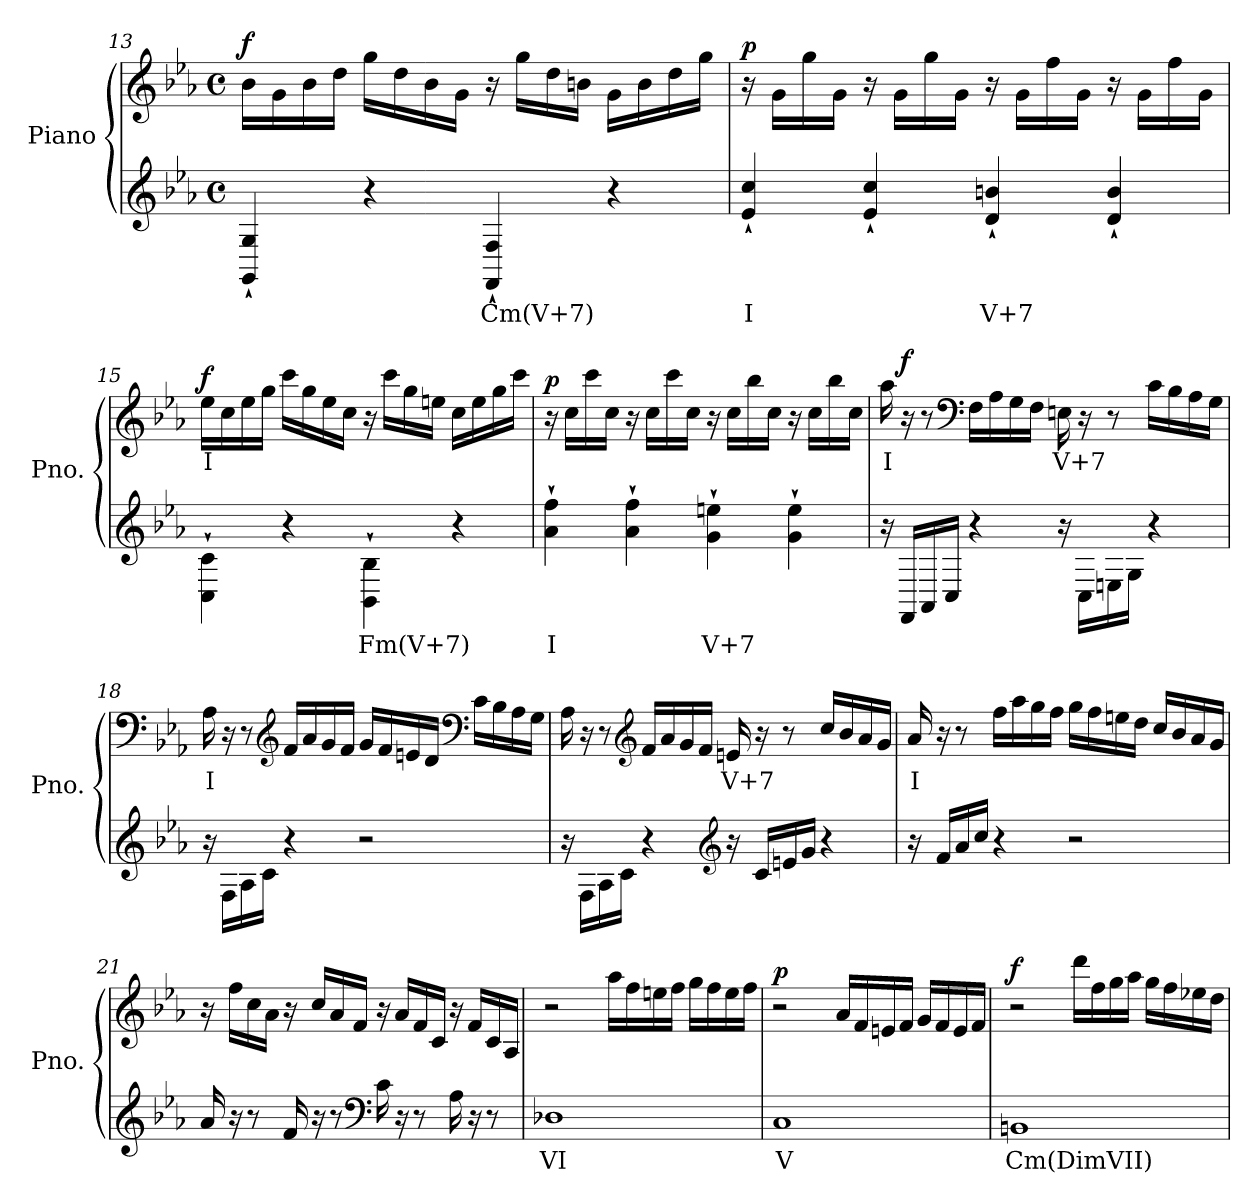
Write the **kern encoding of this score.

**kern	**text	**kern	**text	**dynam
*part1	*part1	*part1	*part1	*part1
*staff2	*staff2	*staff1	*staff1	*staff1/2
*I"Piano	*	*	*	*
*I'Pno.	*	*	*	*
!!LO:LB:g=z
*clefG2	*	*clefG2	*	*
*k[b-e-a-]	*	*k[b-e-a-]	*	*
*M4/4	*	*M4/4	*	*
*met(c)	*	*met(c)	*	*
=13	=13	=13	=13	=13
!	!	!	!	!LO:DY:b
4GG/` 4G/`	.	16b-\LL	.	f
.	.	16g\	.	.
.	.	16b-\	.	.
.	.	16dd\JJ	.	.
4r	.	16gg\LL	.	.
.	.	16dd\	.	.
.	.	16b-\	.	.
.	.	16g\JJ	.	.
!	!LO:LY:b	!	!	!
4FF/` 4F/`	Cm(V+7)	16r	.	.
.	.	16gg\LL	.	.
.	.	16dd\	.	.
.	.	16bn\JJ	.	.
4r	.	16g\LL	.	.
.	.	16b\	.	.
.	.	16dd\	.	.
.	.	16gg\JJ	.	.
=14	=14	=14	=14	=14
!	!LO:LY:b	!	!	!LO:DY:b
4e-/`< 4cc/`<	I	16r	.	p
.	.	16g\LL	.	.
.	.	16gg\	.	.
.	.	16g\JJ	.	.
4e-/` 4cc/`	.	16r	.	.
.	.	16g\LL	.	.
.	.	16gg\	.	.
.	.	16g\JJ	.	.
!	!LO:LY:b	!	!	!
4d/` 4bn/`	V+7	16r	.	.
.	.	16g\LL	.	.
.	.	16ff\	.	.
.	.	16g\JJ	.	.
4d/` 4b/`	.	16r	.	.
.	.	16g\LL	.	.
.	.	16ff\	.	.
.	.	16g\JJ	.	.
!!LO:LB:g=z
=15	=15	=15	=15	=15
!	!	!	!LO:LY:b	!LO:DY:b
4C\` 4c\`	.	16ee-\LL	I	f
.	.	16cc\	.	.
.	.	16ee-\	.	.
.	.	16gg\JJ	.	.
4r	.	16ccc\LL	.	.
.	.	16gg\	.	.
.	.	16ee-\	.	.
.	.	16cc\JJ	.	.
!	!LO:LY:b	!	!	!
4BB-\` 4B-\`	Fm(V+7)	16r	.	.
.	.	16ccc\LL	.	.
.	.	16gg\	.	.
.	.	16een\JJ	.	.
4r	.	16cc\LL	.	.
.	.	16ee\	.	.
.	.	16gg\	.	.
.	.	16ccc\JJ	.	.
=16	=16	=16	=16	=16
!	!LO:LY:b	!	!	!LO:DY:b
4a-\`< 4ff\`<	I	16r	.	p
.	.	16cc\LL	.	.
.	.	16ccc\	.	.
.	.	16cc\JJ	.	.
4a-\` 4ff\`	.	16r	.	.
.	.	16cc\LL	.	.
.	.	16ccc\	.	.
.	.	16cc\JJ	.	.
!	!LO:LY:b	!	!	!
4g\` 4een\`	V+7	16r	.	.
.	.	16cc\LL	.	.
.	.	16bb-\	.	.
.	.	16cc\JJ	.	.
4g\` 4ee\`	.	16r	.	.
.	.	16cc\LL	.	.
.	.	16bb-\	.	.
.	.	16cc\JJ	.	.
!!LO:LB:g=z
=17	=17	=17	=17	=17
!	!	!	!LO:LY:b	!
16r	.	16aa-\	I	.
!	!	!	!	!LO:DY:b
16FF</LL	.	16r	.	f
16AA-/	.	8r	.	.
16C/JJ	.	.	.	.
*	*	*clefF4	*	*
4r	.	16F\LL	.	.
.	.	16A-\	.	.
.	.	16G\	.	.
.	.	16F\JJ	.	.
!	!	!	!LO:LY:b	!
16r	.	16En\	V+7	.
16C<\LL	.	16r	.	.
16En\	.	8r	.	.
16G\JJ	.	.	.	.
4r	.	16c\LL	.	.
.	.	16B-\	.	.
.	.	16A-\	.	.
.	.	16G\JJ	.	.
=18	=18	=18	=18	=18
!	!	!	!LO:LY:b	!
16r	.	16A-\	I	.
16F<\LL	.	16r	.	.
16A-\	.	8r	.	.
16c\JJ	.	.	.	.
*	*	*clefG2	*	*
4r	.	16f/LL	.	.
.	.	16a-/	.	.
.	.	16g/	.	.
.	.	16f/JJ	.	.
2r	.	16g/LL	.	.
.	.	16f/	.	.
.	.	16en/	.	.
.	.	16d/JJ	.	.
*	*	*clefF4	*	*
.	.	16c\LL	.	.
.	.	16B-\	.	.
.	.	16A-\	.	.
.	.	16G\JJ	.	.
!!LO:LB:g=z
=19	=19	=19	=19	=19
16r	.	16A-\	.	.
16F\LL	.	16r	.	.
16A-\	.	8r	.	.
16c\JJ	.	.	.	.
*	*	*clefG2	*	*
4r	.	16f/LL	.	.
.	.	16a-/	.	.
.	.	16g/	.	.
.	.	16f/JJ	.	.
*clefG2	*	*	*	*
!	!	!	!LO:LY:b	!
16r	.	16en/	V+7	.
16c/LL	.	16r	.	.
16en/	.	8r	.	.
16g/JJ	.	.	.	.
4r	.	16cc/LL	.	.
.	.	16b-/	.	.
.	.	16a-/	.	.
.	.	16g/JJ	.	.
=20	=20	=20	=20	=20
!	!	!	!LO:LY:b	!
16r	.	16a-/	I	.
16f/LL	.	16r	.	.
16a-/	.	8r	.	.
16cc/JJ	.	.	.	.
4r	.	16ff\LL	.	.
.	.	16aa-\	.	.
.	.	16gg\	.	.
.	.	16ff\JJ	.	.
2r	.	16gg\LL	.	.
.	.	16ff\	.	.
.	.	16een\	.	.
.	.	16dd\JJ	.	.
.	.	16cc/LL	.	.
.	.	16b-/	.	.
.	.	16a-/	.	.
.	.	16g/JJ	.	.
!!LO:PB:g=z
=21	=21	=21	=21	=21
16a-</	.	16r	.	.
16r	.	16ff\LL	.	.
8r	.	16cc\	.	.
.	.	16a-\JJ	.	.
16f</	.	16r	.	.
16r	.	16cc/LL	.	.
8r	.	16a-/	.	.
.	.	16f/JJ	.	.
*clefF4	*	*	*	*
16c<\	.	16r	.	.
16r	.	16a-/LL	.	.
8r	.	16f/	.	.
.	.	16c/JJ	.	.
16A-<\	.	16r	.	.
16r	.	16f/LL	.	.
8r	.	16c/	.	.
.	.	16A-/JJ	.	.
=22	=22	=22	=22	=22
!	!LO:LY:b	!	!	!
1D-X<	VI	2r	.	.
.	.	16aa-\LL	.	.
.	.	16ff\	.	.
.	.	16een\	.	.
.	.	16ff\JJ	.	.
.	.	16gg\LL	.	.
.	.	16ff\	.	.
.	.	16ee\	.	.
.	.	16ff\JJ	.	.
=23	=23	=23	=23	=23
!	!LO:LY:b	!	!	!LO:DY:b
1C	V	2r	.	p
.	.	16a-/LL	.	.
.	.	16f/	.	.
.	.	16en/	.	.
.	.	16f/JJ	.	.
.	.	16g/LL	.	.
.	.	16f/	.	.
.	.	16e/	.	.
.	.	16f/JJ	.	.
!!LO:LB:g=z
=24	=24	=24	=24	=24
!	!LO:LY:b	!	!	!LO:DY:b
1BBn	Cm(DimVII)	2r	.	f
.	.	16ddd\LL	.	.
.	.	16ff\	.	.
.	.	16gg\	.	.
.	.	16aa-\JJ	.	.
.	.	16gg\LL	.	.
.	.	16ff\	.	.
.	.	16ee-X\	.	.
.	.	16dd\JJ	.	.
=	=	=	=	=
*-	*-	*-	*-	*-
